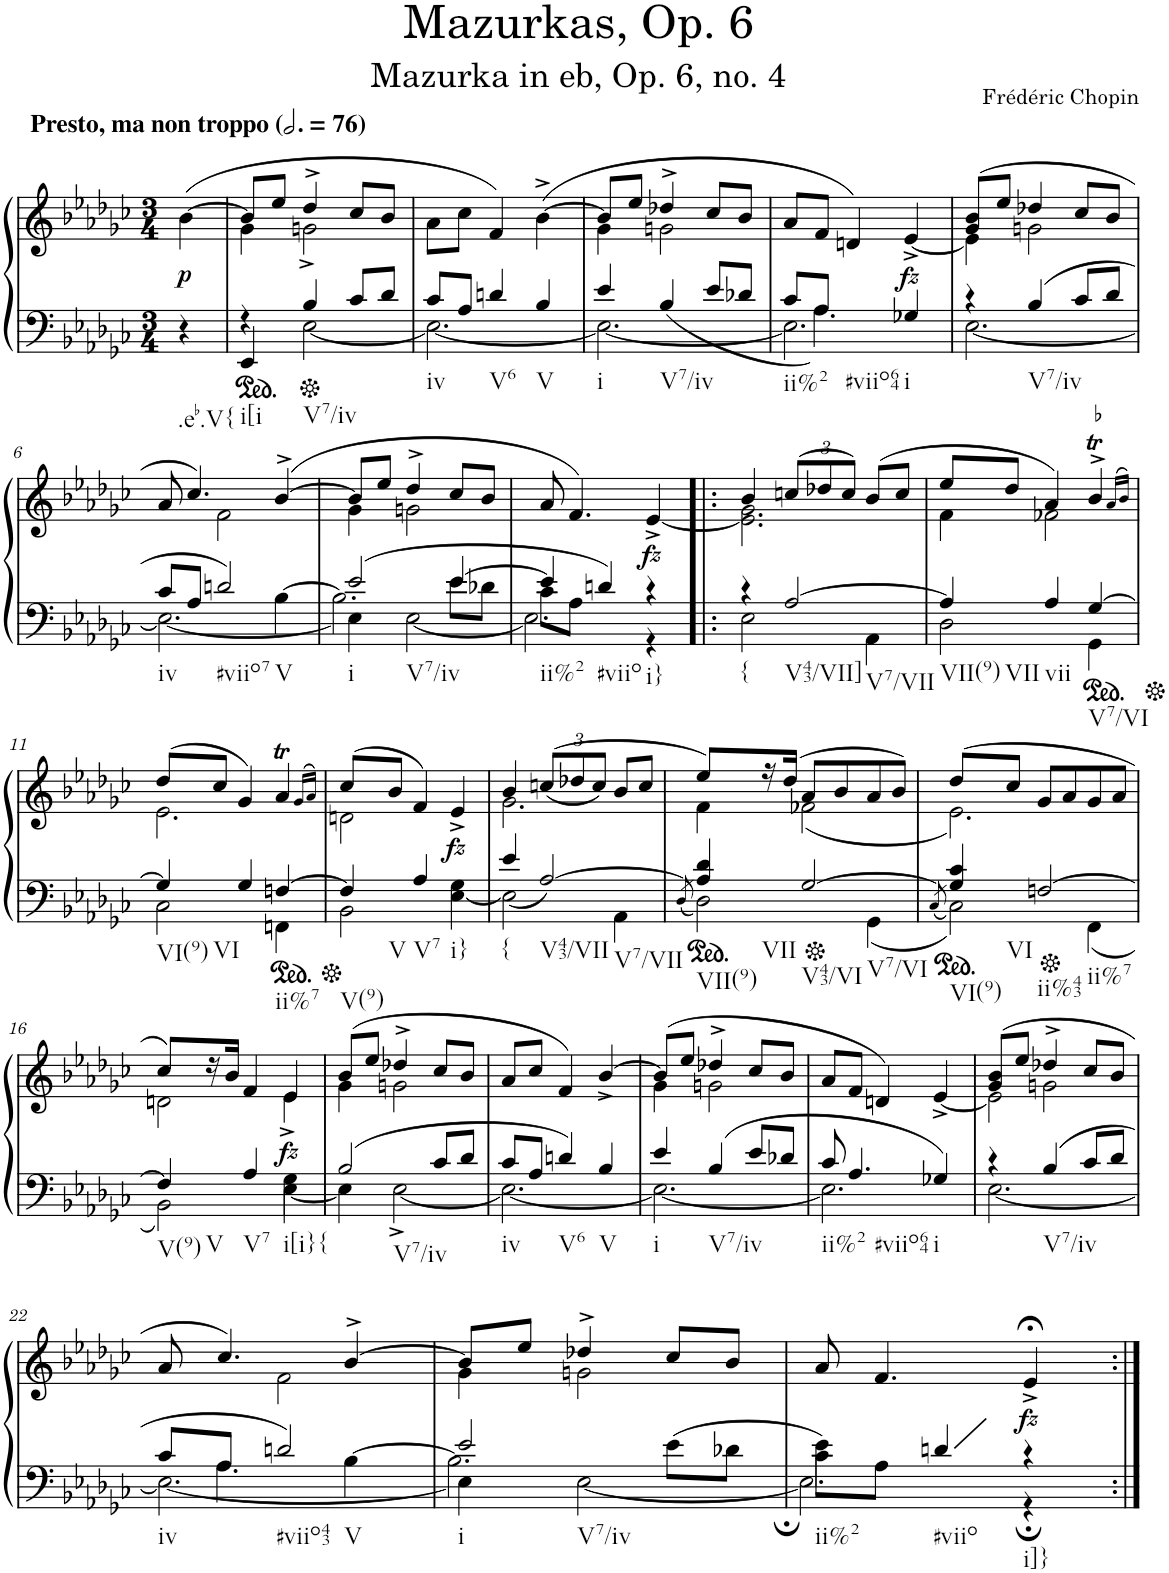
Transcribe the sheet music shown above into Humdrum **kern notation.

**kern	**kern	**dynam
*part2	*part1	*part1
*staff2	*staff1	*staff1
*I"piano	*I"piano	*
*I'Pno	*I'Pno	*
*clefF4	*clefG2	*
*k[b-e-a-d-g-c-]	*k[b-e-a-d-g-c-]	*
*M3/4	*M3/4	*
*MM228	*MM228	*
=	=	=
!	!LO:TX:a:B:t=Presto, ma non troppo	!
!LO:TX:b:t=.eb.V{	!	!
!	!	!LO:DY:b
4r	([>4b-\	p
=1	=1	=1
*ped	*	*
*^	*^	*
!LO:TX:b:t=i[i	!	!	!	!
4r	4EE-/	8b-/L]	4g-\	.
.	.	8ee-/J	.	.
*Xped	*	*	*	*
!LO:TX:b:t=V7/iv	!	!	!	!
4B-/	[2E-\	4dd-^/	2gn^\	.
8c-/L	.	8cc-/L	.	.
8d-/J	.	8b-/J	.	.
*	*	*v	*v	*
=2	=2	=2	=2
!LO:TX:b:t=iv	!	!	!
8c-/L	2.E-\_	8a-\L	.
8A-/J	.	8cc-\J	.
!LO:TX:b:t=V6	!	!	!
4dn/	.	4f/)	.
!LO:TX:b:t=V	!	!	!
4B-/	.	([>4b-^\	.
=3	=3	=3	=3
*	*	*^	*
!LO:TX:b:t=i	!	!	!	!
4e-/	2.E-\_	8b-/L]	4g-\	.
.	.	8ee-/J	.	.
!LO:TX:b:t=V7/iv	!	!	!	!
(4B-/	.	4dd-X^/	2gn\	.
8e-/L	.	8cc-/L	.	.
8d-X/J	.	8b-/J	.	.
*	*	*v	*v	*
=4	=4	=4	=4
*	*^	*	*
!LO:TX:b:t=ii%2	!	!	!	!
!LO:TX:b:t=#viio64	!	!	!	!
!LO:TX:b:t=i	!	!	!	!
2.E-\]	8ryy	8c-/L	8a-/L	.
.	4.A-\)	8A-/J	8f/J	.
.	.	2ryy	4dn/)	.
!	!	!	!	!LO:DY:b
.	4G-X/	.	[<4e-^/	fz
*	*v	*v	*	*
=5	=5	=5	=5
*	*	*^	*
4r	[2.E-\	(8g-/ 8b-/L	4e-\]	.
.	.	8ee-/J	.	.
!LO:TX:b:t=V7/iv	!	!	!	!
(4B-/	.	4dd-X/	2gn\	.
8c-/L	.	8cc-/L	.	.
8d-/J	.	8b-/J	.	.
!!LO:LB:g=z	!!
=6	=6	=6	=6	=6
*	*^	*	*	*
!LO:TX:b:t=iv	!	!	!	!	!
8c-/L	2.E-\_	2ryy	8a-/	4ryy	.
8A-/J	.	.	4.cc-/)	.	.
!LO:TX:b:t=#viio7	!	!	!	!	!
!LO:TX:b:t=V	!	!	!	!	!
2dn/)	.	.	.	2f\	.
.	.	[>4B-\	([4b-^/	.	.
=7	=7	=7	=7	=7	=7
*	*	*^	*	*	*
!LO:TX:b:t=i	!	!	!	!	!	!
!LO:TX:b:t=V7/iv	!	!	!	!	!	!
(2e-/	4E-\]	2.B-\]	2ryy	8b-/L]	4g-\	.
.	.	.	.	8ee-/J	.	.
.	[2E-\	.	.	4dd-^/	2gn\	.
[4e-/	.	.	8e-\L	8cc-/L	.	.
.	.	.	8d-X\J	8b-/J	.	.
*	*	*	*	*v	*v	*
=8	=8	=8	=8	=8	=8
!LO:TX:b:t=ii%2	!	!	!	!	!
*	*	*v	*v	*	*
4e-/]	2.E-\]	8c-\L	8a-/	.
.	.	8A-\J	4.f/)	.
!LO:TX:b:t=#viio	!	!	!	!
4dn/)	.	4ryy	.	.
!LO:TX:b:t=i}	!	!	!	!
!	!	!	!	!LO:DY:b
4r	.	4r	[<4e-^/	fz
=9!|:	=9!|:	=9!|:	=9!|:	=9!|:
*	*	*	*^	*
!LO:TX:b:t={	!	!	!	!	!
*	*v	*v	*	*	*
4r	2E-\	4b-/	2.e-\] 2.g-\	.
*	*	*Xbrackettup	*	*
!LO:TX:b:t=V43/VII]	!	!	!	!
!LO:TX:b:t=V7/VII	!	!	!	!
[2A-/	.	(12ccn/L	.	.
.	.	12dd-X/	.	.
.	.	12cc/J)	.	.
.	4AA-\	(8b-/L	.	.
.	.	8cc/J	.	.
=10	=10	=10	=10	=10
!LO:TX:b:t=VII(9)	!	!	!	!
!LO:TX:b:t=VII	!	!	!	!
4A-/]	2D-\	8ee-/L	4f\	.
.	.	8dd-/J	.	.
!LO:TX:b:t=vii	!	!	!	!
4A-/	.	4a-/)	2f-X\	.
*ped	*	*	*	*
!	!	!LO:TX:a:t=♭	!	!
!LO:TX:b:t=V7/VI	!	!	!	!
[4G-/	4GG-\	4b-t^/	.	.
.	.	(16qa-/LL	.	.
.	.	16qb-/JJ)	.	.
!!LO:LB:g=z	!!
=11	=11	=11	=11	=11
*Xped	*	*	*	*
!LO:TX:b:t=VI(9)	!	!	!	!
!LO:TX:b:t=VI	!	!	!	!
4G-/]	2C-\	(8dd-/L	2.e-\	.
.	.	8cc-/J	.	.
4G-/	.	4g-/)	.	.
*ped	*	*	*	*
!LO:TX:b:t=ii%7	!	!	!	!
[4Fn/	4FFn\	4a-T/	.	.
.	.	(16qg-/LL	.	.
.	.	16qa-/JJ)	.	.
=12	=12	=12	=12	=12
*Xped	*	*	*	*
!LO:TX:b:t=V(9)	!	!	!	!
!LO:TX:b:t=V	!	!	!	!
!LO:TX:b:t=V7	!	!	!	!
2BB-\	4F/]	(8cc-/L	2dn\	.
.	.	8b-/J	.	.
.	4A-/	4f/)	.	.
!LO:TX:b:t=i}	!	!	!	!
!	!	!	!	!LO:DY:b
[4E-\ 4G-\	4ryy	4e-^/	4ryy	fz
=13	=13	=13	=13	=13
!LO:TX:b:t={	!	!	!	!
4e-/	(<2E-\]	4b-/	2.g-\	.
!LO:TX:b:t=V43/VII	!	!	!	!
!LO:TX:b:t=V7/VII	!	!	!	!
([2A-/	.	(<(12ccn/L	.	.
.	.	12dd-X/	.	.
.	.	12cc/J)	.	.
.	4AA-\	8b-/L	.	.
.	.	8cc/J	.	.
=14	=14	=14	=14	=14
.	8qD-/	.	.	.
*ped	*	*	*	*
!LO:TX:b:t=VII(9)	!	!	!	!
!LO:TX:b:t=VII	!	!	!	!
4A-/] 4d-/	2D-\)	8ee-/L)	4f\	.
.	.	16r	.	.
.	.	(16dd-/JJ	.	.
*Xped	*	*	*	*
!LO:TX:b:t=V43/VI	!	!	!	!
!LO:TX:b:t=V7/VI	!	!	!	!
[2G-/	.	8a-/L	(2f-X\	.
.	.	8b-/	.	.
.	(4GG-\	8a-/	.	.
.	.	8b-/J)	.	.
=15	=15	=15	=15	=15
.	(<8qC-/	.	.	.
*ped	*	*	*	*
!LO:TX:b:t=VI(9)	!	!	!	!
!LO:TX:b:t=VI	!	!	!	!
4G-/] 4c-/	2C-\))	(8dd-/L	2.e-\)	.
.	.	8cc-/J	.	.
*Xped	*	*	*	*
!LO:TX:b:t=ii%43	!	!	!	!
!LO:TX:b:t=ii%7	!	!	!	!
[2Fn/	.	8g-/L	.	.
.	.	8a-/	.	.
.	(4FF\	8g-/	.	.
.	.	8a-/J	.	.
!!LO:LB:g=z	!!
=16	=16	=16	=16	=16
!LO:TX:b:t=V(9)	!	!	!	!
!LO:TX:b:t=V	!	!	!	!
4F/]	2BB-\)	8cc-/L)	2dn\	.
.	.	16r	.	.
.	.	16b-/JJ	.	.
!LO:TX:b:t=V7	!	!	!	!
4A-/	.	4f/	.	.
!LO:TX:b:t=i[i}{	!	!	!	!
!	!	!	!	!LO:DY:b
4G-\	[4E-\	4e-/	4e-^\	fz
=17	=17	=17	=17	=17
!LO:TX:b:t=V7/iv	!	!	!	!
(2B-/	4E-\]	(8b-/L	4g-\	.
.	.	8ee-/J	.	.
.	[2E-^\	4dd-X^/	2gn\	.
8c-/L	.	8cc-/L	.	.
8d-/J	.	8b-/J	.	.
*	*	*v	*v	*
=18	=18	=18	=18
!LO:TX:b:t=iv	!	!	!
8c-/L	2.E-\_	8a-/L	.
8A-/J	.	8cc-/J	.
!LO:TX:b:t=V6	!	!	!
4dn/)	.	4f/)	.
!LO:TX:b:t=V	!	!	!
4B-/	.	[4b-^/	.
=19	=19	=19	=19
*	*	*^	*
!LO:TX:b:t=i	!	!	!	!
4e-/	2.E-\_	(8b-/L]	4g-\	.
.	.	8ee-/J	.	.
!LO:TX:b:t=V7/iv	!	!	!	!
(4B-/	.	4dd-X^/	2gn\	.
8e-/L	.	8cc-/L	.	.
8d-X/J	.	8b-/J	.	.
*	*	*v	*v	*
=20	=20	=20	=20
!LO:TX:b:t=ii%2	!	!	!
8c-/	2.E-\]	8a-/L	.
!LO:TX:b:t=#viio64	!	!	!
4.A-/	.	8f/J	.
.	.	4dn/)	.
!LO:TX:b:t=i	!	!	!
4G-X/)	.	[<4e-^/	.
=21	=21	=21	=21
*	*	*^	*
*	*	*	*^	*
4r	[2.E-\	(8g-/ 8b-/L	4ryy	2e-\]	.
.	.	8ee-/J	.	.	.
!LO:TX:b:t=V7/iv	!	!	!	!	!
(4B-/	.	4dd-X^/	2gn\	.	.
8c-/L	.	8cc-/L	.	4ryy	.
8d-/J	.	8b-/J	.	.	.
*	*	*	*v	*v	*
!!LO:LB:g=z
=22	=22	=22	=22	=22
*	*^	*	*	*
!LO:TX:b:t=iv	!	!	!	!	!
8c-/L	2.E-\_	8ryy	8a-/	4ryy	.
8A-/J	.	4.A-\	4.cc-/)	.	.
!LO:TX:b:t=#viio43	!	!	!	!	!
!LO:TX:b:t=V	!	!	!	!	!
2dn/)	.	.	.	2f\	.
.	.	[>4B-\	[4b-^/	.	.
=23	=23	=23	=23	=23	=23
!LO:TX:b:t=i	!	!	!	!	!
!LO:TX:b:t=V7/iv	!	!	!	!	!
2e-/	4E-\]	2.B-\]	8b-/L]	4g-\	.
.	.	.	8ee-/J	.	.
.	[2E-\	.	4dd-X^/	2gn\	.
(>8e-\L	.	.	8cc-/L	.	.
8d-X\J	.	.	8b-/J	.	.
*	*	*	*v	*v	*
=24	=24	=24	=24	=24
!LO:TX:b:t=ii%2	!	!	!	!
8c-\L	2.E-;\]	4e-\)	8a-/	.
8A-\J	.	.	4.f/	.
!LO:TX:b:t=#viio	!	!	!	!
4dn/	.	4ryy	.	.
!LO:TX:b:t=i]}	!	!	!	!
!	!	!	!	!LO:DY:b
4r;	.	4r	4e-;<^/	fz
*v	*v	*v	*	*
=:|!	=:|!	=:|!
*-	*-	*-
